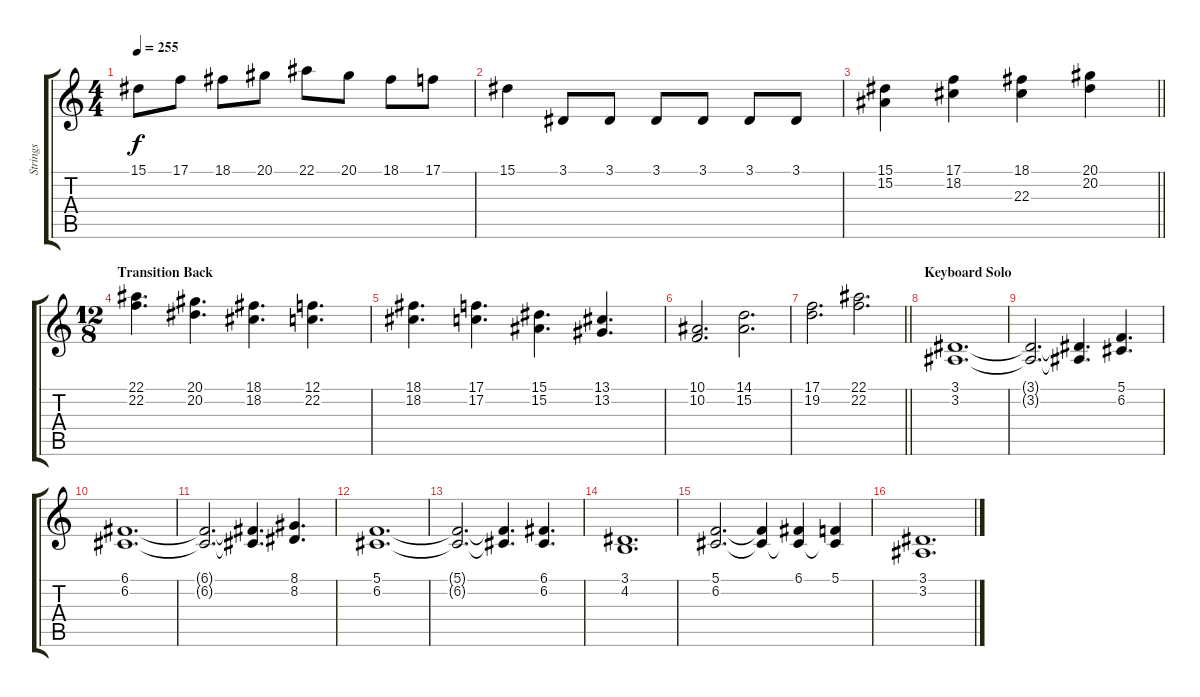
\track ("Strings" "Strings") {instrument stringensemble1}
\staff {score tabs}
\tuning (C4 G3 Eb3 Bb2 F2 C2) {hide}
\ts (4 4)
\tempo 255
\clef g2
\ks c
15.1.8{dy f} 17.1.8 18.1.8 20.1.8 22.1.8 20.1.8 18.1.8 17.1.8 |
15.1.4 3.1.8 3.1.8 3.1.8 3.1.8 3.1.8 3.1.8 |
\barLineRight lightlight
(15.1 15.2).4 (17.1 18.2).4 (18.1 22.3).4 (20.1 20.2).4 |
\ts (12 8)
\section ("" "Transition Back")
(22.1 22.2).4{d} (20.1 20.2).4{d} (18.1 18.2).4{d} (12.1 22.2).4{d} |
(18.1 18.2).4{d} (17.1 17.2).4{d} (15.1 15.2).4{d} (13.1 13.2).4{d} |
(10.1 10.2).2{d} (14.1 15.2).2{d} |
\barLineRight lightlight
(17.1 19.2).2{d} (22.1 22.2).2{d} |
\section ("" "Keyboard Solo")
(3.1 3.2).1{d} |
(3.1{t} 3.2{t}).2{d} (3.1{t} 3.2{t}).4{d} (5.1 6.2).4{d} |
(6.1 6.2).1{d} |
(6.1{t} 6.2{t}).2{d} (6.1{t} 6.2{t}).4{d} (8.1 8.2).4{d} |
(5.1 6.2).1{d} |
(5.1{t} 6.2{t}).2{d} (5.1{t} 6.2{t}).4{d} (6.1 6.2).4{d} |
(3.1 4.2).1{d} |
(5.1 6.2).2{d} (5.1{t} 6.2{t}).4 (6.1 6.2{t}).4 (5.1 6.2{t}).4 |
(3.1 3.2).1{d}
